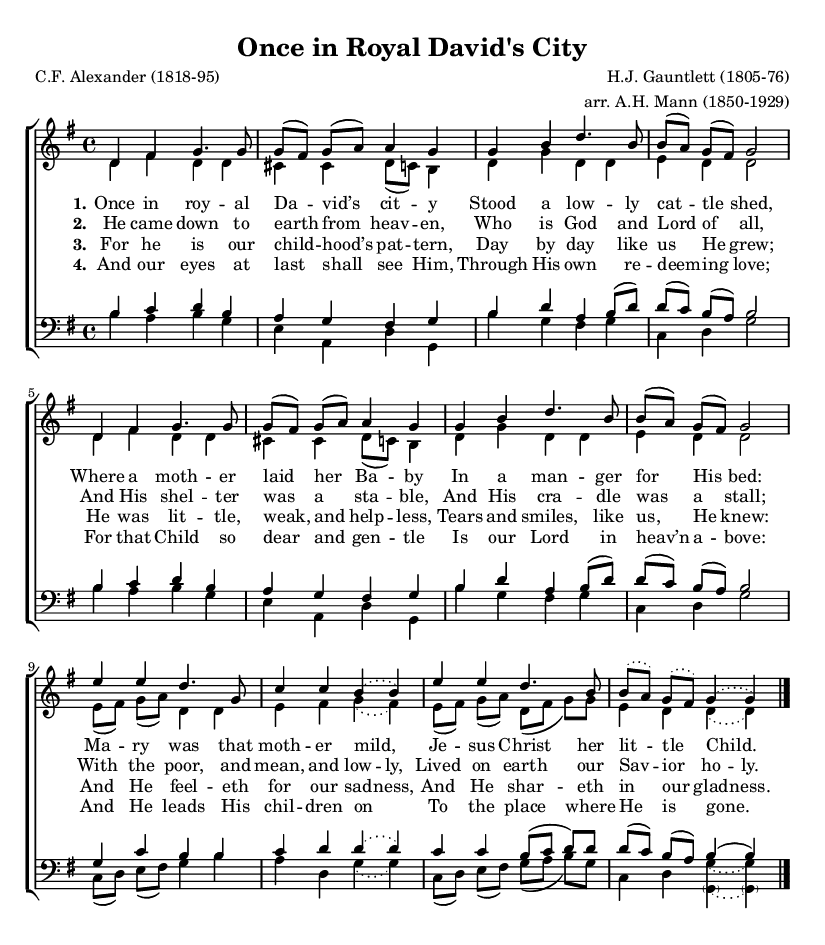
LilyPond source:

\version "2.14.2"
\header {
  filename = "once_in_royal.ly"
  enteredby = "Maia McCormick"
  composer = "H.J. Gauntlett (1805-76)"
  arranger = "arr. A.H. Mann (1850-1929)"
  poet = "C.F. Alexander (1818-95)"
  title = "Once in Royal David's City"
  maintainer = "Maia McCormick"
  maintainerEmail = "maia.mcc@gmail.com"
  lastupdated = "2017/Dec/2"
}
\include "header.ly"
global = {
  \preamble
  \key g \major
  \time 4/4
  \set Timing.beamExceptions = #'()
  \set Timing.baseMoment = #(ly:make-moment 1/4)
}

sop = \context Voice = "sop" {
  \relative c' {
    \voiceOne
    \repeat unfold 2 {
      d4 fis g4. g8 | g( fis) g( a) a4 g |
      g b d4. b8 | b( a) g( fis) g2 |
    }

    \slurDotted
    e'4 e d4. g,8 | c4 c b4( b) |
    e e d4. b8 | b( a) g( fis) g4( g) \bar "|."
  }
}

alto = \context Voice = "alto" {
  \relative c' {
    \voiceTwo
    \repeat unfold 2 {
      d4 fis d d | cis cis d8( c) b4 |
      d g d d | e d d2 |
    }

  e8( fis) g( a) d,4 d  | \slurDotted e fis g( fis) |
  \slurSolid
  e8( fis) g( a) d,( fis g) g | \slurDotted e4 d d( d) |
  }
}

tenor = \context Voice = "tenor" {
  \relative c' {
    \voiceOne
    \repeat unfold 2 {
      b4 c d b | a g fis g |
      b d a b8( d) | d( c) b( a) b2 |
    }

    \slurDotted
    g4 c b b | c d d( d) |
    \slurSolid
    c c b8( c d) d | d( c) b( a) b4( b) |
  }
}

bass = \context Voice = "bass" {
  \relative c' {
    \voiceTwo
    \repeat unfold 2 {
      b4 a b g | e a, d g, |
      b' g fis g | c, d g2 |
    }

  c,8( d) e( fis) g4 b  | \slurDotted a d, g( g) |
  \slurSolid
  c,8( d) e( fis) g( a b) g | \tieDotted c,4 d <<g~ \parenthesize g,~>> <<\parenthesize g g'>> |
  }
}

stanzaa = \lyricmode {
  Once in roy -- al Da -- vid’s cit -- y
  Stood a low -- ly cat -- tle shed,
  Where a moth -- er laid her Ba -- by
  In a man -- ger for His bed:

  Ma -- ry was that moth -- er mild,
  Je -- sus Christ her lit -- tle Child.
}
stanzab = \lyricmode {
  He came down to earth from heav -- en,
  Who is God and Lord of all,
  And His shel -- ter was a sta -- ble,
  And His cra -- dle was a stall;

  \set ignoreMelismata = ##t
  With the poor, and mean, and low -- ly,
  Lived on earth our
  \unset ignoreMelismata Sav -- ior
  \set ignoreMelismata = ##t ho -- ly.
}
stanzac = \lyricmode {
  For he is our child -- hood’s pat -- tern,
  Day by day like us He grew;
  He was lit -- tle, weak, and help -- less,
  Tears and smiles, like us, He knew:

  \set ignoreMelismata = ##t
  And He feel -- eth for our sad -- ness,
  And He shar -- eth
  \unset ignoreMelismata in our
  \set ignoreMelismata = ##t glad -- ness.
}
stanzad = \lyricmode {
  And our eyes at last shall see Him,
  Through His own re -- deem -- ing love;
  For that Child so dear and gen -- tle
  Is our Lord in heav’n a -- bove:

  And He leads His chil -- dren on
  To the place where He is gone.
}

\score {
  \context ChoirStaff <<
    \unset ChoirStaff.melismaBusyProperties
    \context Staff ="upper"  { \clef "G" <<
      \global
      \sop
      \alto
    >>}

    \lyricsto "sop" \context Lyrics = "stanza-1" {
      \set stanza = "1."
      \stanzaa }
    \lyricsto "sop" \context Lyrics = "stanza-2" {
      \set stanza = "2."
      \stanzab }
    \lyricsto "sop" \context Lyrics = "stanza-3" {
      \set stanza = "3."
      \stanzac }
    \lyricsto "sop" \context Lyrics = "stanza-4" {
      \set stanza = "4."
      \stanzad }
    %	\lyricsto "sop" \context Lyrics = "stanza-6" {
    %		\set stanza = "6."
    %			\stanzaf }
    \context Staff = "lower"  { \clef "F"<<
      \global
      \tenor
      \bass
    >>}
  >>
}
